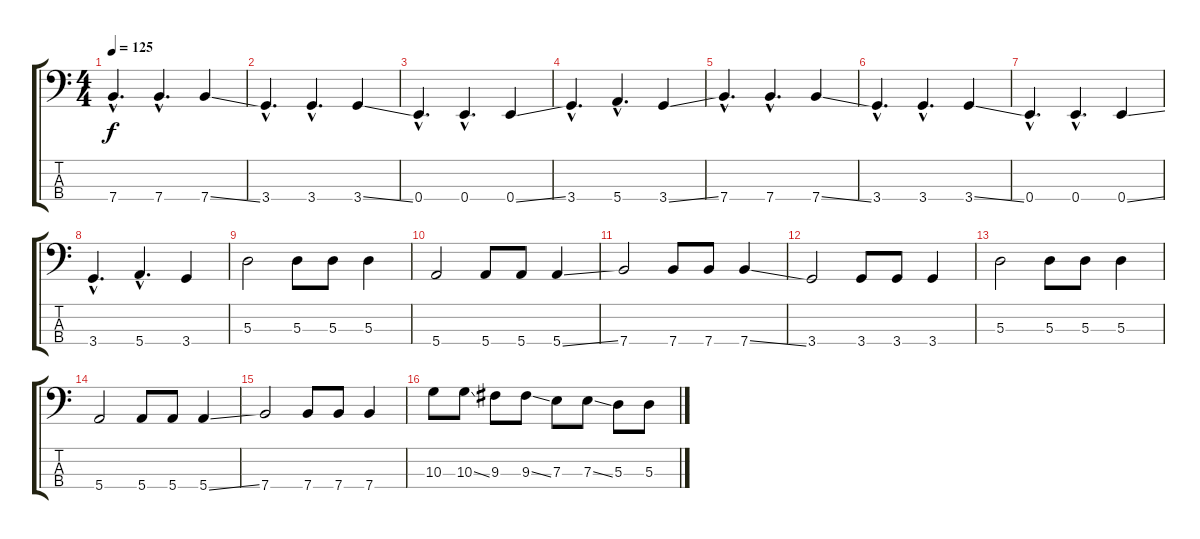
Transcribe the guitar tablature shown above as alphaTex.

\track "" {instrument electricbassfinger}
\staff {score tabs}
\tuning (G2 D2 A1 E1) {hide}
\ts (4 4)
\tempo 125
\clef f4
\ks c
7.4{hac}.4{d dy f} 7.4{hac}.4{d} 7.4{ss}.4 |
3.4{hac}.4{d} 3.4{hac}.4{d} 3.4{ss}.4 |
0.4{hac}.4{d} 0.4{hac}.4{d} 0.4{ss}.4 |
3.4{hac}.4{d} 5.4{hac}.4{d} 3.4{ss}.4 |
7.4{hac}.4{d} 7.4{hac}.4{d} 7.4{ss}.4 |
3.4{hac}.4{d} 3.4{hac}.4{d} 3.4{ss}.4 |
0.4{hac}.4{d} 0.4{hac}.4{d} 0.4{ss}.4 |
3.4{hac}.4{d} 5.4{hac}.4{d} 3.4.4 |
5.3.2 5.3.8 5.3.8 5.3.4 |
5.4.2 5.4.8 5.4.8 5.4{ss}.4 |
7.4.2 7.4.8 7.4.8 7.4{ss}.4 |
3.4.2 3.4.8 3.4.8 3.4.4 |
5.3.2 5.3.8 5.3.8 5.3.4 |
5.4.2 5.4.8 5.4.8 5.4{ss}.4 |
7.4.2 7.4.8 7.4.8 7.4.4 |
10.3.8 10.3{ss}.8 9.3.8 9.3{ss}.8 7.3.8 7.3{ss}.8 5.3.8 5.3.8
